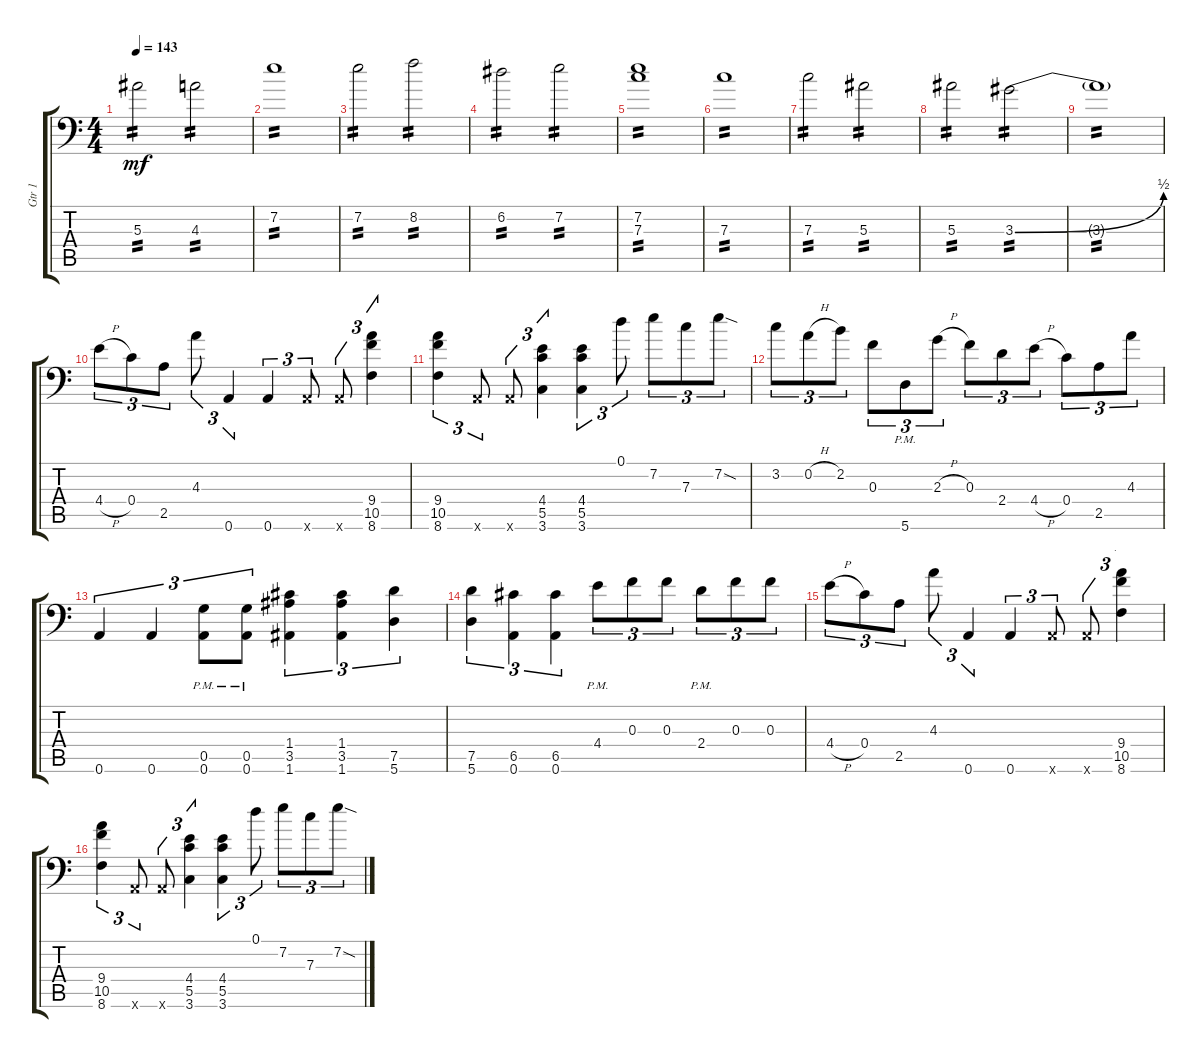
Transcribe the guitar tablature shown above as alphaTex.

\track ("Gtr 1" "Gtr 1") {instrument electricguitarclean}
\staff {score tabs}
\tuning (D4 A3 F3 C3 G2 A1) {hide}
\ts (4 4)
\tempo 143
\clef f4
\ks c
5.3.2{tp 2 dy mf} 4.3.2{tp 2} |
7.2.1{tp 2} |
7.2.2{tp 2} 8.2.2{tp 2} |
6.2.2{tp 2} 7.2.2{tp 2} |
(7.2 7.3).1{tp 2} |
7.3.1{tp 2} |
7.3.2{tp 2} 5.3.2{tp 2} |
5.3.2{tp 2} 3.3{be (bend 0 0 60 2)}.2{tp 2} |
3.3{t}.1{tp 2} |
4.4{h}.8{tu (3 2)} 0.4.8{tu (3 2)} 2.5.8{tu (3 2)} 4.3.8{tu (3 2)} 0.6.4{tu (3 2)} 0.6.4{tu (3 2)} 0.6{x}.8{tu (3 2)} 0.6{x}.8{tu (3 2)} (9.4 10.5 8.6).4{tu (3 2)} |
(9.4 10.5 8.6).4{tu (3 2)} 0.6{x}.8{tu (3 2)} 0.6{x}.8{tu (3 2)} (4.4 5.5 3.6).4{tu (3 2)} (4.4 5.5 3.6).4{tu (3 2)} 0.1.8{tu (3 2)} 7.2.8{tu (3 2)} 7.3.8{tu (3 2)} 7.2{sod}.8{tu (3 2)} |
3.2.8{tu (3 2)} 0.2{h}.8{tu (3 2)} 2.2.8{tu (3 2)} 0.3.8{tu (3 2)} 5.6{pm}.8{tu (3 2)} 2.3{h}.8{tu (3 2)} 0.3.8{tu (3 2)} 2.4.8{tu (3 2)} 4.4{h}.8{tu (3 2)} 0.4.8{tu (3 2)} 2.5.8{tu (3 2)} 4.3.8{tu (3 2)} |
0.6.4{tu (3 2)} 0.6.4{tu (3 2)} (0.5{pm} 0.6{pm}).8{tu (3 2)} (0.5{pm} 0.6{pm}).8{tu (3 2)} (1.4 3.5 1.6).4{tu (3 2)} (1.4 3.5 1.6).4{tu (3 2)} (7.5 5.6).4{tu (3 2)} |
(7.5 5.6).4{tu (3 2)} (6.5 0.6).4{tu (3 2)} (6.5 0.6).4{tu (3 2)} 4.4{pm}.8{tu (3 2)} 0.3.8{tu (3 2)} 0.3.8{tu (3 2)} 2.4{pm}.8{tu (3 2)} 0.3.8{tu (3 2)} 0.3.8{tu (3 2)} |
4.4{h}.8{tu (3 2)} 0.4.8{tu (3 2)} 2.5.8{tu (3 2)} 4.3.8{tu (3 2)} 0.6.4{tu (3 2)} 0.6.4{tu (3 2)} 0.6{x}.8{tu (3 2)} 0.6{x}.8{tu (3 2)} (9.4 10.5 8.6).4{tu (3 2)} |
(9.4 10.5 8.6).4{tu (3 2)} 0.6{x}.8{tu (3 2)} 0.6{x}.8{tu (3 2)} (4.4 5.5 3.6).4{tu (3 2)} (4.4 5.5 3.6).4{tu (3 2)} 0.1.8{tu (3 2)} 7.2.8{tu (3 2)} 7.3.8{tu (3 2)} 7.2{sod}.8{tu (3 2)}
